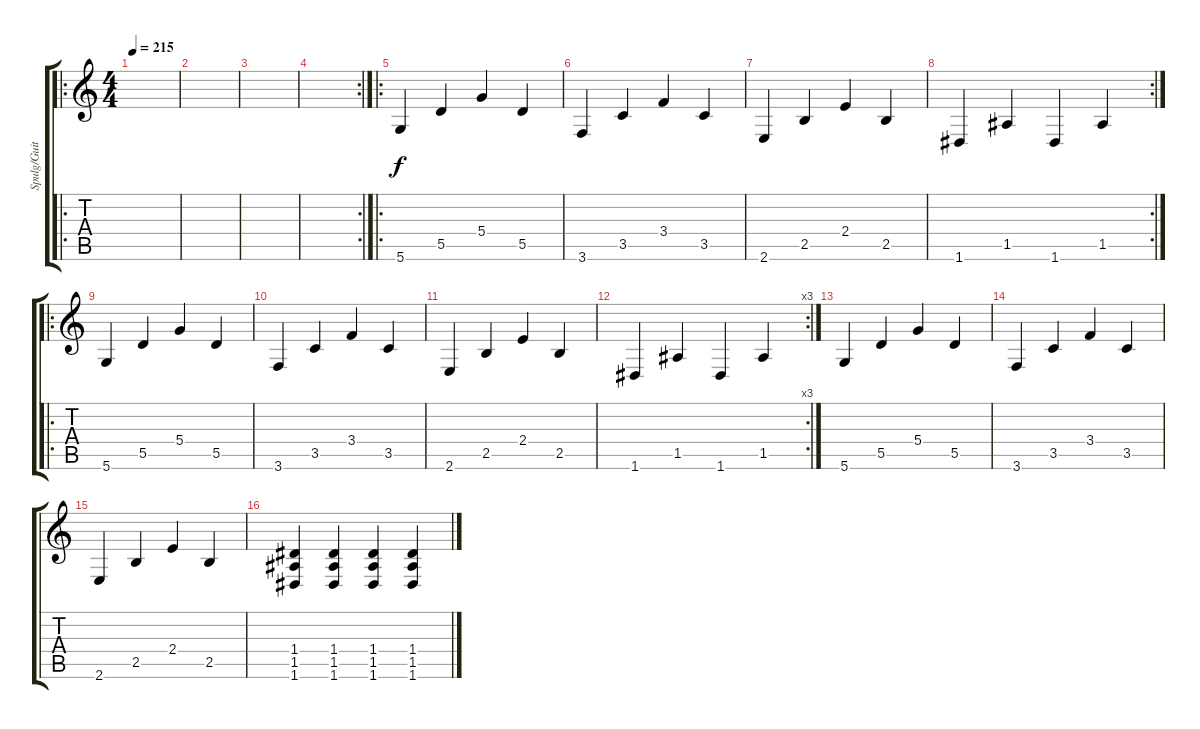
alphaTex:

\track ("Spulg/Guitar" "Spulg/Guit") {instrument electricguitarclean}
\staff {score tabs}
\tuning (E4 B3 G3 D3 A2 D2) {hide}
\ro
\ts (4 4)
\tempo 215
\clef g2
\ks c
|
|
|
\rc 2
|
\ro
5.6.4 5.5.4 5.4.4 5.5.4 |
3.6.4 3.5.4 3.4.4 3.5.4 |
2.6.4 2.5.4 2.4.4 2.5.4 |
\rc 2
1.6.4 1.5.4 1.6.4 1.5.4 |
\ro
5.6.4 5.5.4 5.4.4 5.5.4 |
3.6.4 3.5.4 3.4.4 3.5.4 |
2.6.4 2.5.4 2.4.4 2.5.4 |
\rc 3
1.6.4 1.5.4 1.6.4 1.5.4 |
5.6.4 5.5.4 5.4.4 5.5.4 |
3.6.4 3.5.4 3.4.4 3.5.4 |
2.6.4 2.5.4 2.4.4 2.5.4 |
(1.4 1.5 1.6).4 (1.4 1.5 1.6).4 (1.4 1.5 1.6).4 (1.4 1.5 1.6).4
